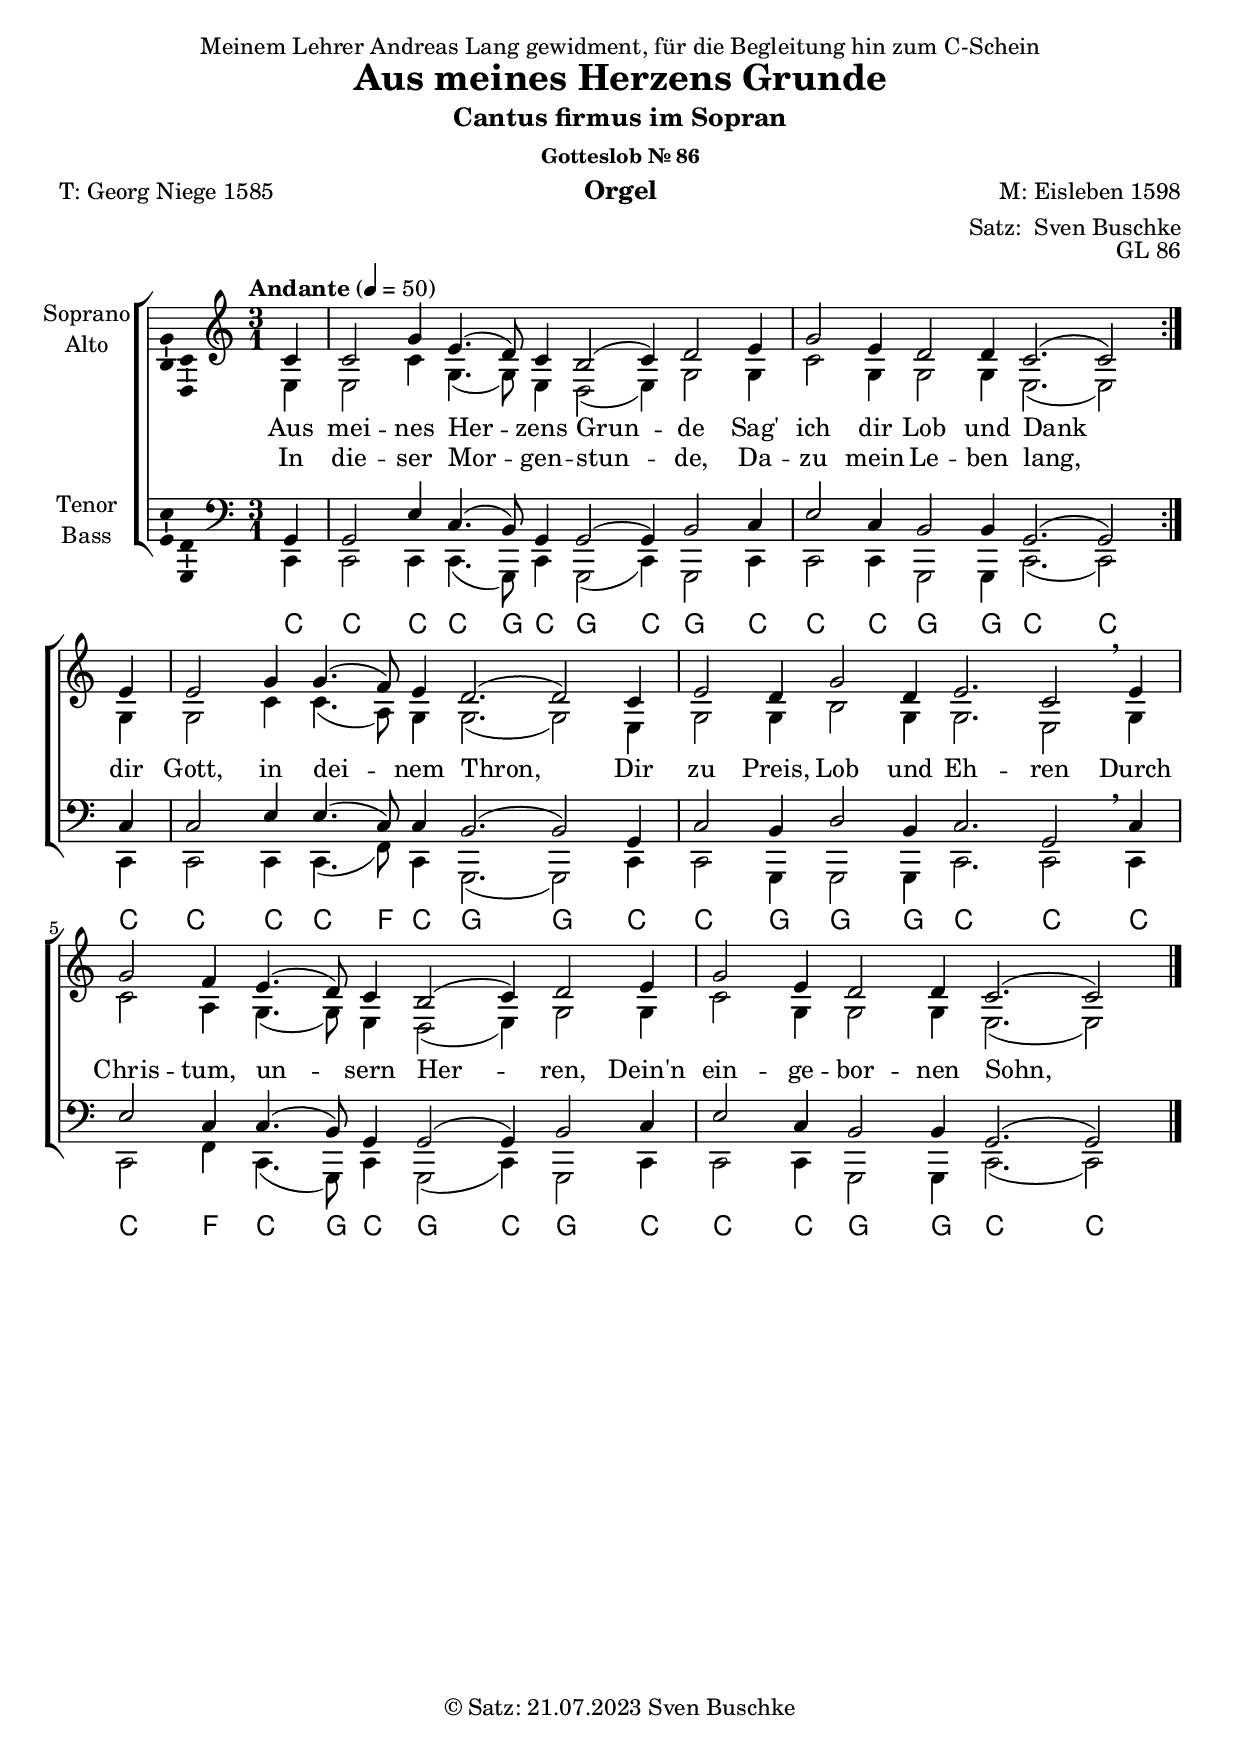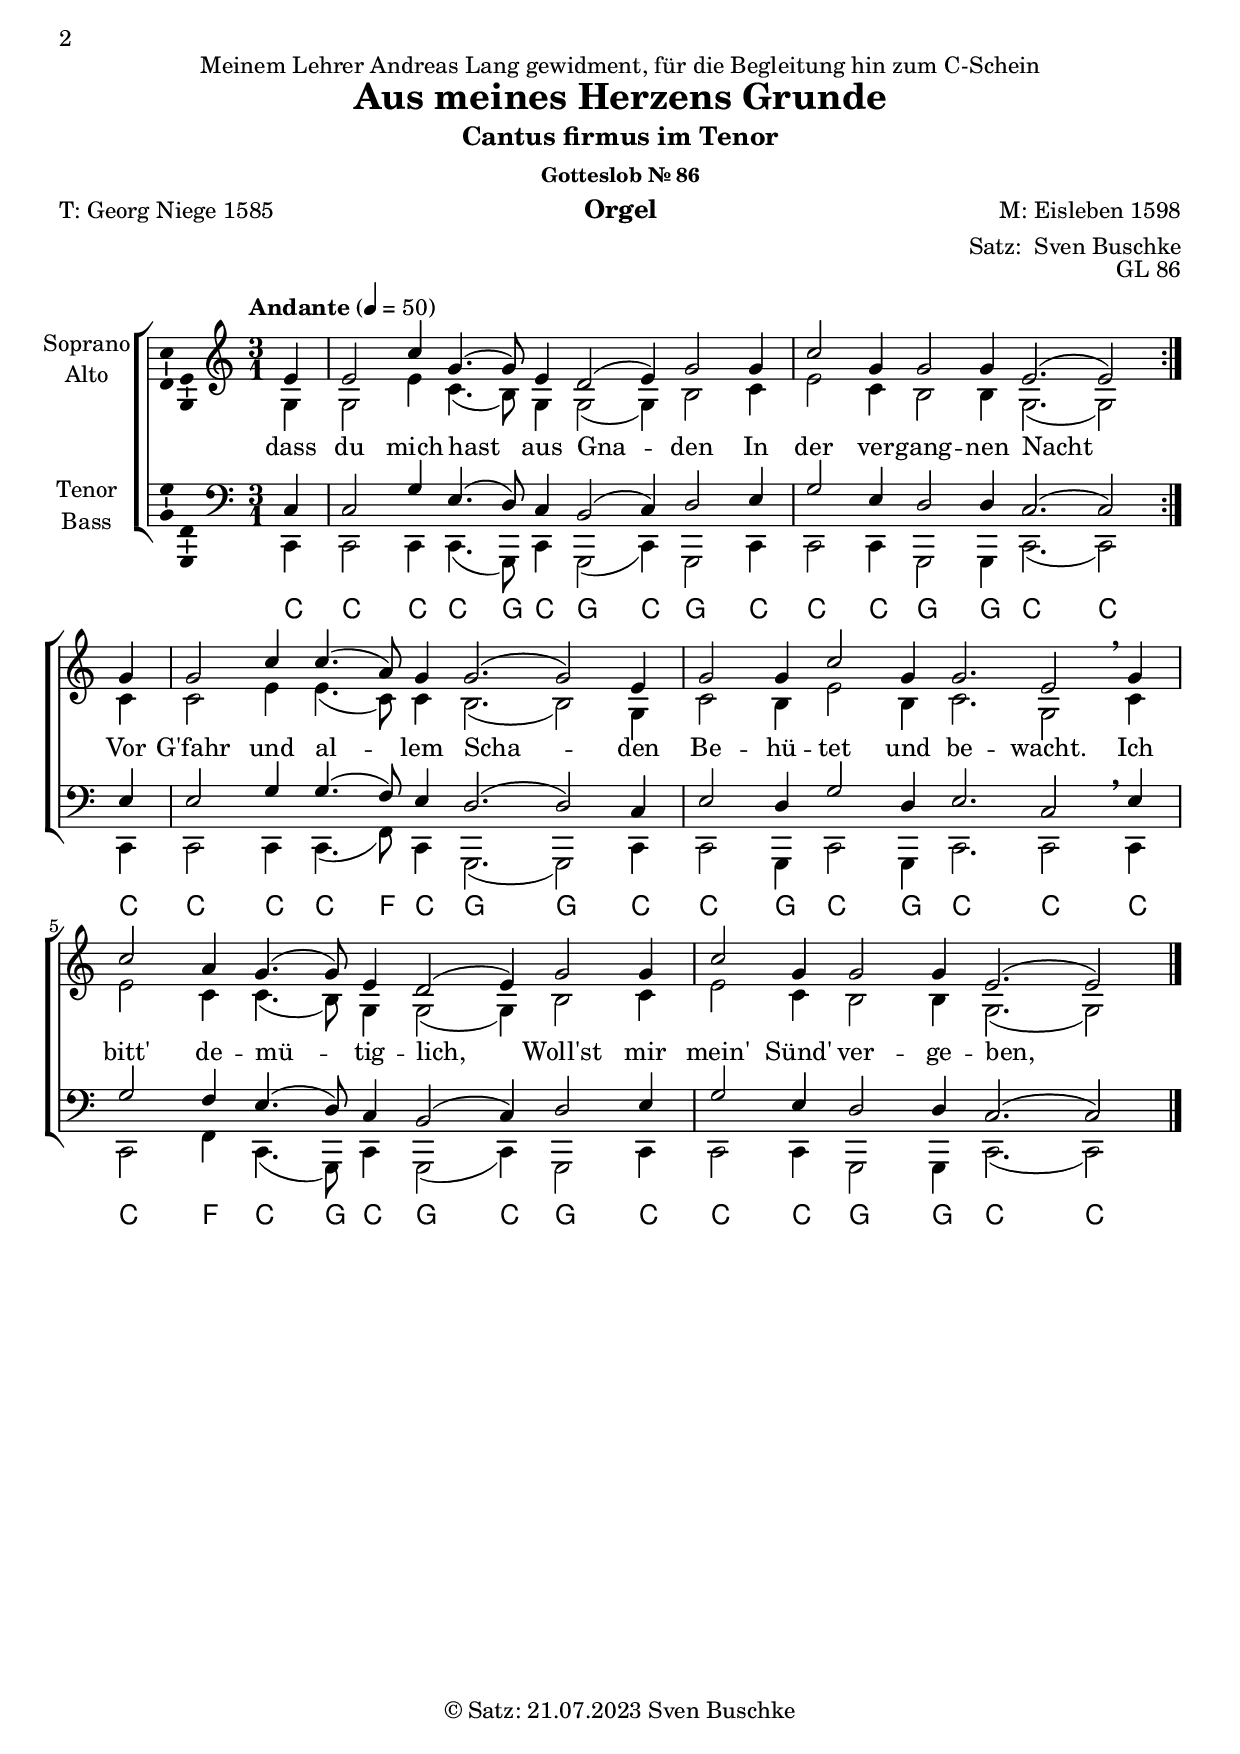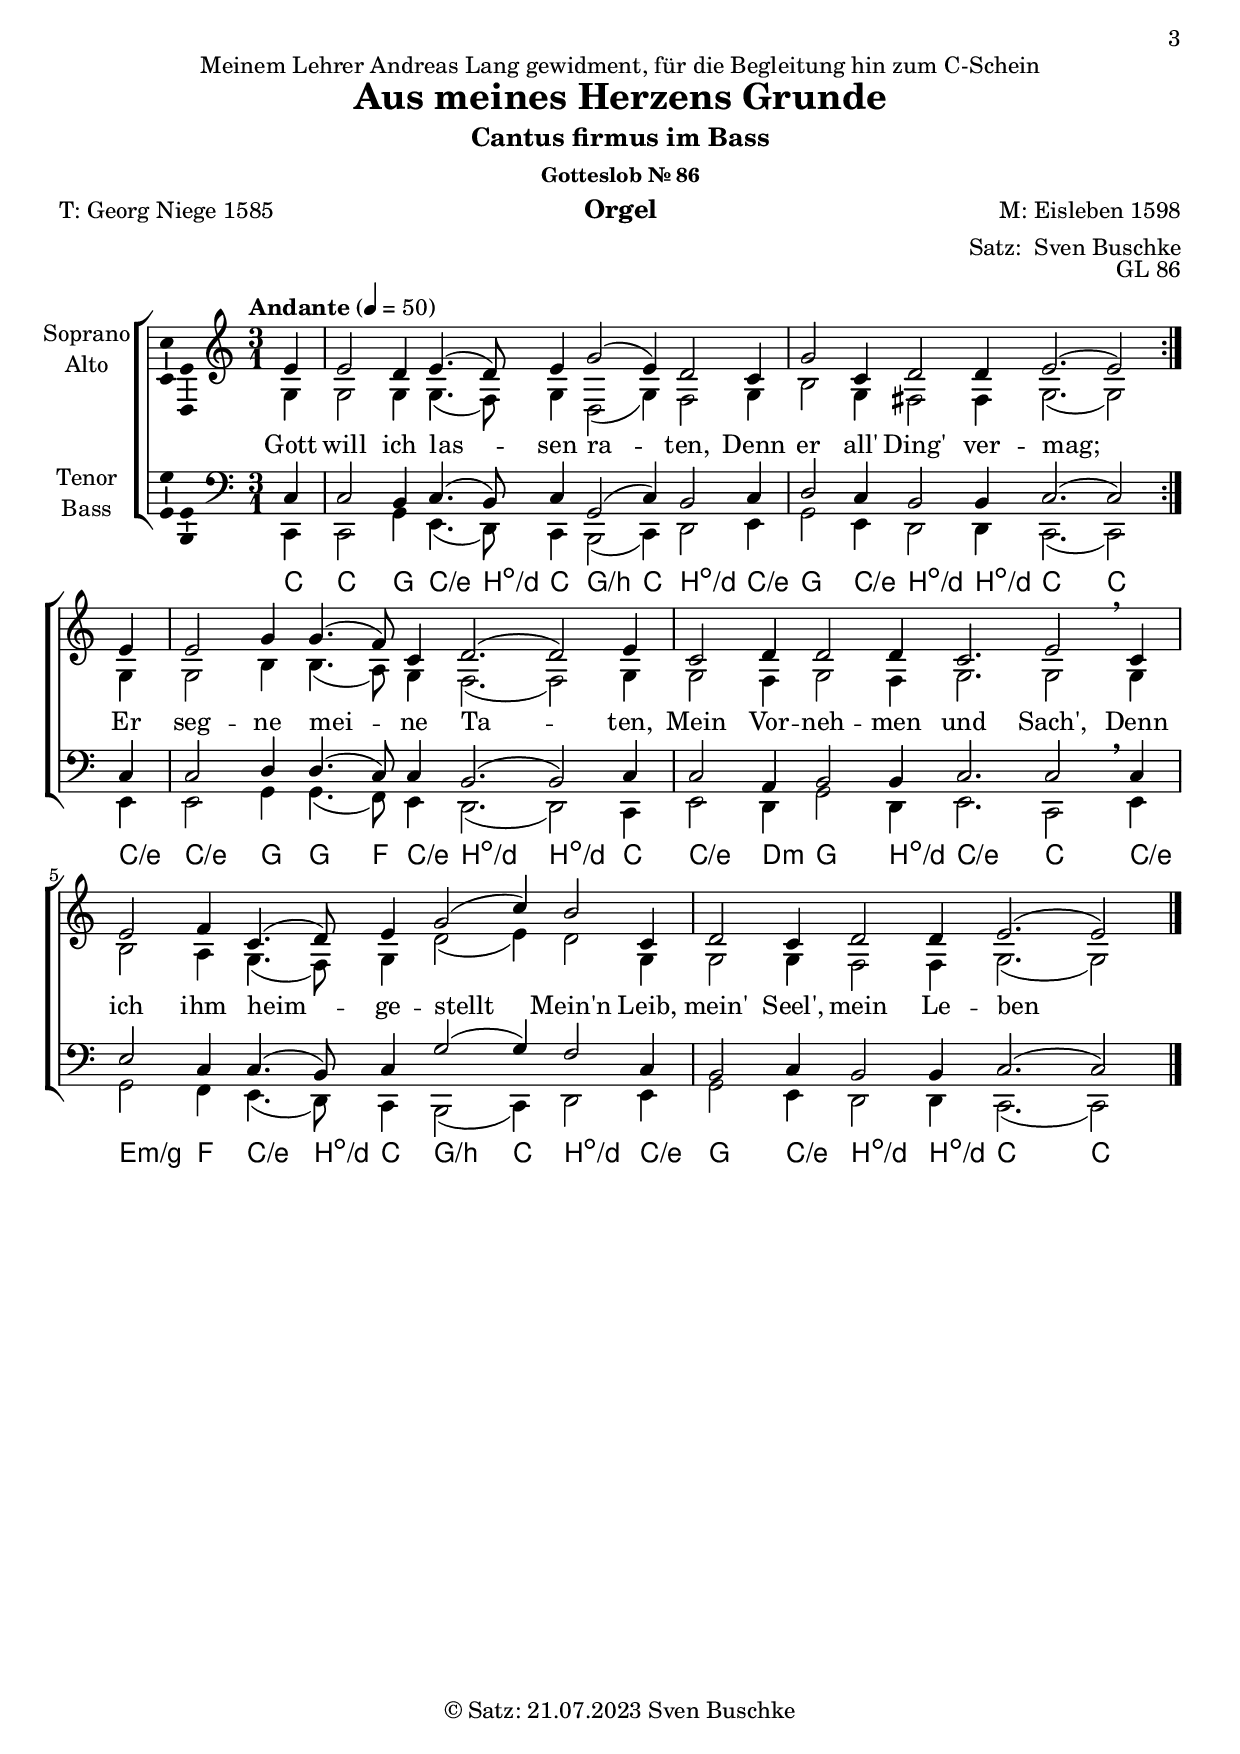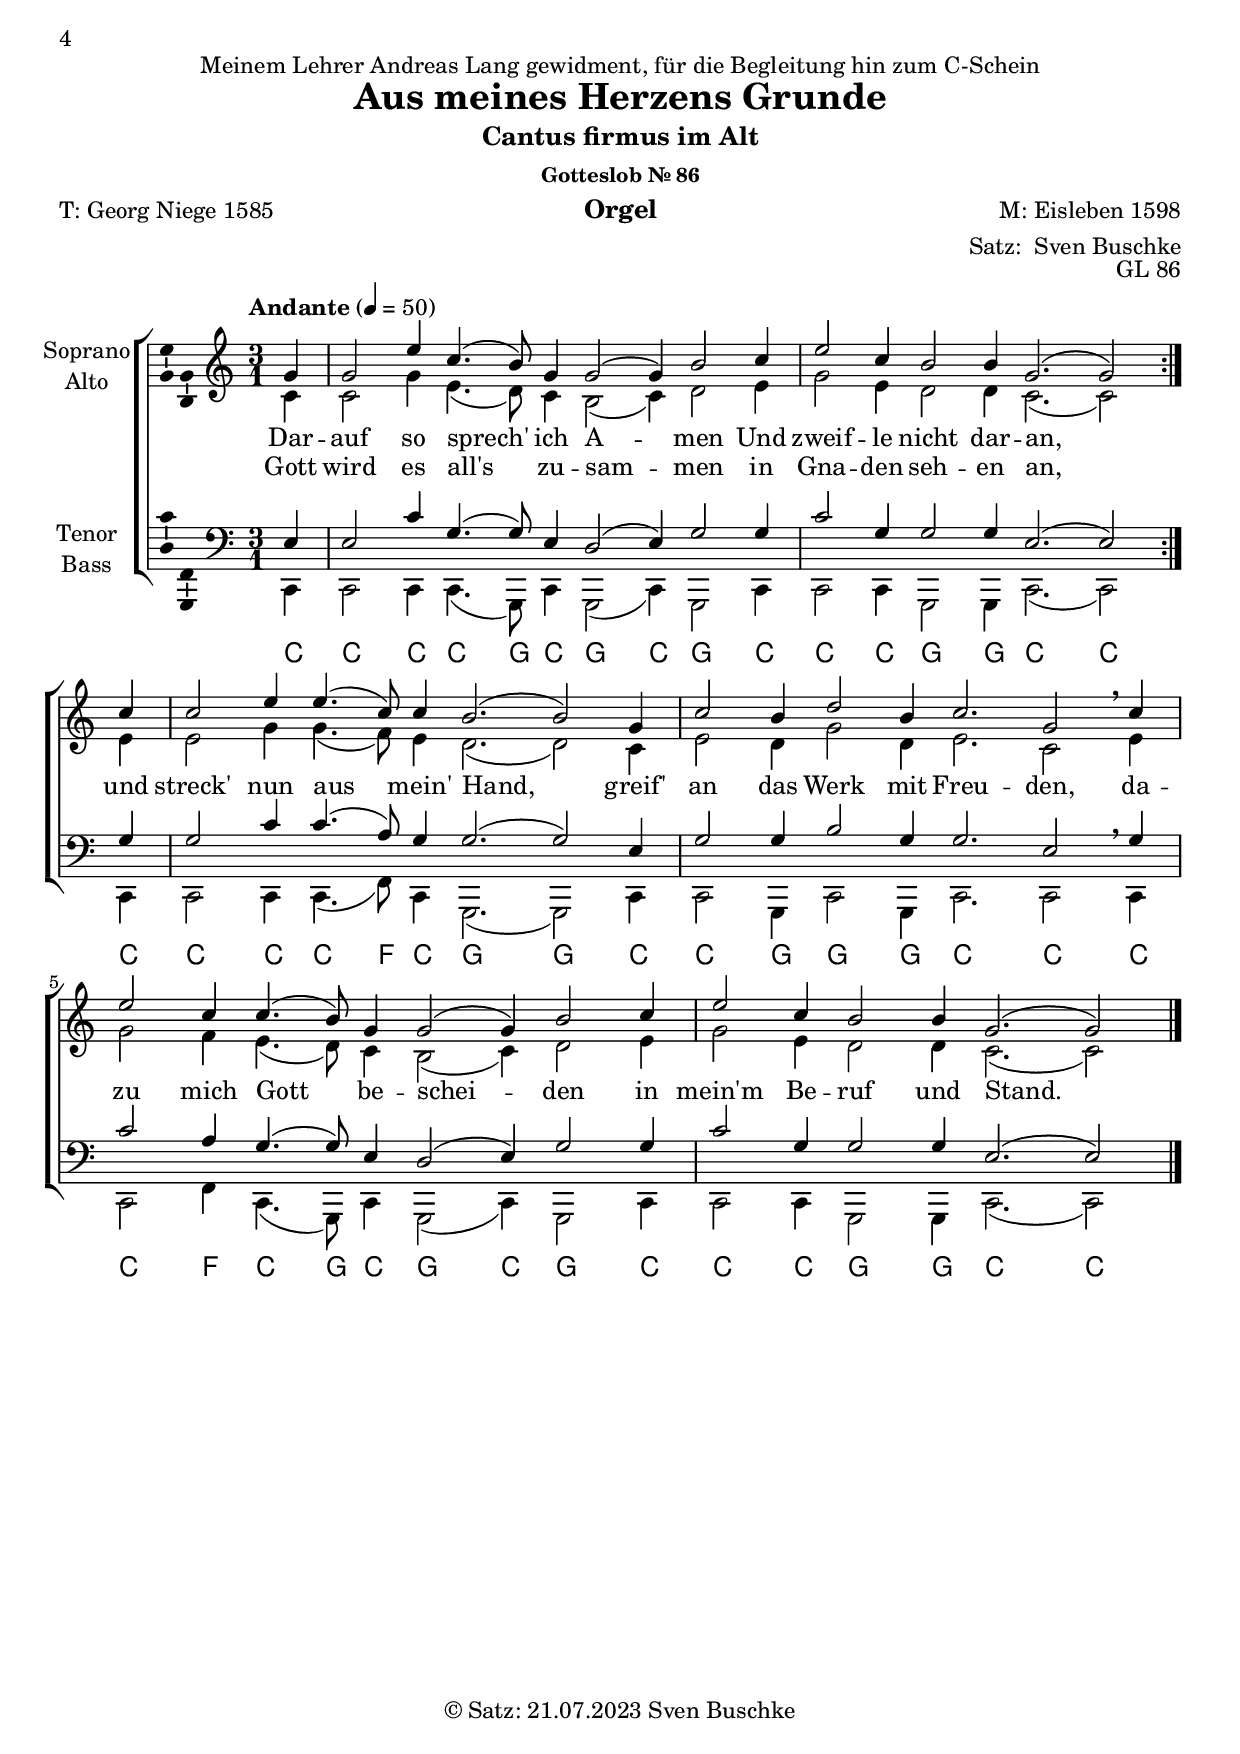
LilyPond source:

\version "2.24.1"
\language "english"

\include "predefined-guitar-fretboards.ly"
\header {
  dedication = "Meinem Lehrer Andreas Lang gewidment, für die Begleitung hin zum C-Schein"
  title = "Aus meines Herzens Grunde"
  subsubtitle = "Gotteslob Nr. 86"
  instrument = "Orgel"
  composer = "M: Eisleben 1598"
  arranger = \markup { "Satz: " \with-url #"https://buschke.com" "Sven Buschke" }
  poet = "T: Georg Niege 1585"
  meter = ""
  piece = ""
  opus = "GL 86"
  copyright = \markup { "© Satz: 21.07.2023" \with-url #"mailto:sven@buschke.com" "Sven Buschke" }
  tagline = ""
}

global = {
  \key c \major
  \time 3/1
  \tempo "Andante" 4=50
}

scoreASoprano = \relative c' {
  \global
  % Music follows here.
  \repeat volta 2 {
    \partial 4
    c4
    c2 g'4 e4.(d8) c4 b2(c4) d2 e4 g2 e4 d2 d4 c2.(c2)
  }
  e4 e2 g4 g4.(f8) e4 d2.(d2) c4 e2 d4 g2 d4 e2. c2\breathe
  e4 g2 f4 e4.(d8) c4 b2(c4) d2 e4 g2 e4 d2 d4 c2.(c2)
  \bar "|."
}

scoreAAlto = \relative c {
  \global
  % Music follows here.
  \repeat volta 2 {
    \partial 4
    e4
    e2 c'4  g4.(g8) e4 d2(e4) g2 g4 c2 g4 g2 g4 e2.(e2)
  }
  g4 g2 c4 c4.(a8) g4 g2.(g2) e4 g2 g4 b2 g4 g2. e2
  g4 c2 a4 g4.(g8) e4 d2(e4) g2 g4 c2 g4 g2 g4 e2.(e2)
}

scoreATenor = \relative c {
  \global
  % Music follows here.
  \repeat volta 2 {
    \partial 4
    g4
    g2 e'4 c4.(b8) g4 g2(g4) b2 c4 e2 c4 b2 b4 g2.(g2)
  }
  c4 c2 e4 e4.(c8) c4 b2.(b2) g4 c2 b4 d2 b4 c2.g2
  c4 e2 c4 c4.(b8) g4 g2(g4) b2 c4 e2 c4 b2 b4 g2.(g2)
}

scoreABass = \relative c, {
  \global
  % Music follows here.
  \repeat volta 2 {
    \partial 4
    c4 c2 c4 c4.(g8) c4 g2(c4) g2 c4 c2 c4 g2 g4 c2.(c2)
  }
  c4 c2 c4 c4.(f8) c4 g2.(g2) c4 c2 g4 g2 g4 c2. c2\breathe
  c4 c2 f4 c4.(g8) c4 g2(c4) g2 c4 c2 c4 g2 g4 c2.(c2)
}

scoreAVerseA = \lyricmode {
  % Lyrics follow here.
  Aus mei -- nes Her -- zens Grun -- de
  Sag' ich dir Lob und Dank
}

scoreAVerseB = \lyricmode {
  % Lyrics follow here.
  In die -- ser Mor -- gen -- stun -- de,
  Da -- zu mein Le -- ben lang,
}

scoreAVerseC = \lyricmode {
  % Lyrics follow here.
  dir Gott, in dei -- nem Thron,
  Dir zu Preis, Lob und Eh -- ren
  Durch Chris -- tum, un -- sern Her -- ren,
  Dein'n ein -- ge -- bor -- nen Sohn,
}

scoreAChordNames = \chordmode {
  \global
  \germanChords
  % Chords follow here.
  \repeat volta 2 {
    \partial 4
    c4 c2 c4 c4.(g8) c4 g2(c4) g2 c4 c2 c4 g2 g4 c2.(c2)
  }
  c4 c2 c4 c4.(f8) c4 g2.(g2) c4 c2 g4 g2 g4 c2. c2
  c4 c2 f4 c4.(g8) c4 g2(c4) g2 c4 c2 c4 g2 g4 c2.(c2)
}

scoreAFigBass = \figuremode {
  \global
  % Figures follow here.
}

scoreAChoirPart = \new ChoirStaff <<
  \new Staff \with {
    midiInstrument = "choir aahs"
    instrumentName = \markup \center-column { "Soprano" "Alto" }
  } <<
    \new Voice = "soprano" \with {
      \consists "Ambitus_engraver"
    } { \voiceOne \scoreASoprano }
    \new Voice = "alto" \with {
      \consists "Ambitus_engraver"
      \override Ambitus #'X-offset = #2.0
    } { \voiceTwo \scoreAAlto }
  >>
  \new Lyrics \with {
    \override VerticalAxisGroup #'staff-affinity = #CENTER
  } \lyricsto "soprano" {<<\scoreAVerseA \new Lyrics {\set associatedVoice = "soprano" \scoreAVerseB}>> \scoreAVerseC}
  \new Staff \with {
    midiInstrument = "choir aahs"
    instrumentName = \markup \center-column { "Tenor" "Bass" }
  } <<
    \clef bass
    \new Voice = "tenor" \with {
      \consists "Ambitus_engraver"
    } { \voiceOne \scoreATenor }
    \new Voice = "bass" \with {
      \consists "Ambitus_engraver"
      \override Ambitus #'X-offset = #2.0
    } { \voiceTwo \scoreABass }
  >>
>>

scoreAChordsPart = <<
  \new ChordNames \scoreAChordNames
  %   \scoreAChordNames
  %   \new FretBoards \scoreAChordNames
>>

scoreABassFiguresPart = \new FiguredBass \with {
  useBassFigureExtenders = ##t
} \scoreAFigBass

\bookpart {
  \header {
    subtitle = "Cantus firmus im Sopran"
  }
  \score {
    <<
      \scoreAChoirPart
      \scoreAChordsPart
      \scoreABassFiguresPart
    >>
    \layout { }
    \midi {
      \tempo 4=100
    }
  }
}

scoreBSoprano = \relative c' {
  \global
  % Music follows here.
  \repeat volta 2 {
    \partial 4
    e4
    e2 c'4  g4.(g8) e4 d2(e4) g2 g4 c2 g4 g2 g4 e2.(e2)
  }
  g4 g2 c4 c4.(a8) g4 g2.(g2) e4 g2 g4 c2 g4 g2. e2\breathe
  g4 c2 a4 g4.(g8) e4 d2(e4) g2 g4 c2 g4 g2 g4 e2.(e2)
}

scoreBAlto = \relative c' {
  \global
  % Music follows here.
  \repeat volta 2 {
    \partial 4
    g4
    g2 e'4 c4.(b8) g4 g2(g4) b2 c4 e2 c4 b2 b4 g2.(g2)
  }
  c4 c2 e4 e4.(c8) c4 b2.(b2) g4 c2 b4 e2 b4 c2.g2
  c4 e2 c4 c4.(b8) g4 g2(g4) b2 c4 e2 c4 b2 b4 g2.(g2)
}

scoreBTenor = \relative c {
  \global
  % Music follows here.
  \repeat volta 2 {
    \partial 4
    c4
    c2 g'4 e4.(d8) c4 b2(c4) d2 e4 g2 e4 d2 d4 c2.(c2)
  }
  e4 e2 g4 g4.(f8) e4 d2.(d2) c4 e2 d4 g2 d4 e2. c2\breathe
  e4 g2 f4 e4.(d8) c4 b2(c4) d2 e4 g2 e4 d2 d4 c2.(c2)
  \bar "|."
}

scoreBBass = \relative c, {
  \global
  % Music follows here.
  \repeat volta 2 {
    \partial 4
    c4 c2 c4 c4.(g8) c4 g2(c4) g2 c4 c2 c4 g2 g4 c2.(c2)
  }
  c4 c2 c4 c4.(f8) c4 g2.(g2) c4 c2 g4 c2 g4 c2. c2\breathe
  c4 c2 f4 c4.(g8) c4 g2(c4) g2 c4 c2 c4 g2 g4 c2.(c2)
}

scoreBVerseA = \lyricmode {
  % Lyrics follow here.
  dass du mich hast aus Gna -- den
  In der ver -- gang -- nen Nacht
  Vor G'fahr und al -- lem Scha -- den
  Be -- hü -- tet und be -- wacht.
  Ich bitt' de -- mü -- tig -- lich,
  Woll'st mir mein' Sünd' ver -- ge -- ben,
  Wo -- mit in die -- sem Le -- ben
  Ich hab' er -- zür -- net dich.
}

scoreBVerseB = \lyricmode {
  % Lyrics follow here.

}

scoreBVerseC = \lyricmode {
  % Lyrics follow here.

}

scoreBChordNames = \chordmode {
  \global
  \germanChords
  % Chords follow here.
  \repeat volta 2 {
    \partial 4
    c4 c2 c4 c4.(g8) c4 g2(c4) g2 c4 c2 c4 g2 g4 c2.(c2)
  }
  c4 c2 c4 c4.(f8) c4 g2.(g2) c4 c2 g4 c2 g4 c2. c2
  c4 c2 f4 c4.(g8) c4 g2(c4) g2 c4 c2 c4 g2 g4 c2.(c2)
}

scoreBFigBass = \figuremode {
  \global
  % Figures follow here.

}

scoreBChoirPart = \new ChoirStaff <<
  \new Staff \with {
    midiInstrument = "choir aahs"
    instrumentName = \markup \center-column { "Soprano" "Alto" }
  } <<
    \new Voice = "soprano" \with {
      \consists "Ambitus_engraver"
    } { \voiceOne \scoreBSoprano }
    \new Voice = "alto" \with {
      \consists "Ambitus_engraver"
      \override Ambitus #'X-offset = #2.0
    } { \voiceTwo \scoreBAlto }
  >>
  \new Lyrics \with {
    \override VerticalAxisGroup #'staff-affinity = #CENTER
  } \lyricsto "soprano" {<<\scoreBVerseA \new Lyrics {\set associatedVoice = "soprano" \scoreBVerseB}>> \scoreBVerseC}
  \new Staff \with {
    midiInstrument = "choir aahs"
    instrumentName = \markup \center-column { "Tenor" "Bass" }
  } <<
    \clef bass
    \new Voice = "tenor" \with {
      \consists "Ambitus_engraver"
    } { \voiceOne \scoreBTenor }
    \new Voice = "bass" \with {
      \consists "Ambitus_engraver"
      \override Ambitus #'X-offset = #2.0
    } { \voiceTwo \scoreBBass }
  >>
>>

scoreBChordsPart = <<
  \new ChordNames \scoreBChordNames
  %   \scoreBChordNames
  %   \new FretBoards \scoreBChordNames
>>

scoreBBassFiguresPart = \new FiguredBass \with {
  useBassFigureExtenders = ##t
} \scoreBFigBass

\bookpart {
  \header {
    subtitle = "Cantus firmus im Tenor"
  }
  \score {
    <<
      \scoreBChoirPart
      \scoreBChordsPart
      \scoreBBassFiguresPart
    >>
    \layout { }
    \midi {
      \tempo 4=100
    }
  }
}

scoreCSoprano = \relative c' {
  \global
  % Music follows here.
  \repeat volta 2 {
    \partial 4
    e4 e2 d4 e4.(d8) e4 g2(e4) d2 c4 g'2 c,4 d2 d4 e2.(e2)
  }
  e4 e2 g4 g4.(f8) c4 d2.(d2) e4 c2 d4 d2 d4 c2. e2\breathe
  c4 e2 f4 c4.(d8) e4 g2(c4) b2 c,4 d2 c4 d2 d4 e2.(e2)
}

scoreCAlto = \relative c' {
  \global
  % Music follows here.
  \repeat volta 2 {
    \partial 4
    g4
    g2 g4 g4.(f8) g4 d2(g4) f2 g4 b2 g4 fs2 fs4 g2.(g2)
  }
  g4 g2 b4 b4.(a8) g4 f2.(f2) g4 g2 f4 g2 f4 g2. g2
  g4 b2 a4 g4.(f8) g4 d'2(e4) d2 g,4 g2 g4 f2 f4 g2.(g2)

}

scoreCTenor = \relative c {
  \global
  % Music follows here.
  \repeat volta 2 {
    \partial 4
    c4 c2 b4 c4.(b8) c4 g2(c4) b2 c4 d2 c4 b2 b4 c2.(c2)
  }
  c4 c2 d4 d4.(c8) c4 b2.(b2) c4 c2 a4 b2 b4 c2. c2\breathe
  c4 e2 c4 c4.(b8) c4 g'2(g4) f2 c4 b2 c4 b2 b4 c2.(c2)
}

scoreCBass = \relative c, {
  \global
  % Music follows here.
  \repeat volta 2 {
    \partial 4
    c4
    c2 g'4 e4.(d8) c4 b2(c4) d2 e4 g2 e4 d2 d4 c2.(c2)
  }
  e4 e2 g4 g4.(f8) e4 d2.(d2) c4 e2 d4 g2 d4 e2. c2\breathe
  e4 g2 f4 e4.(d8) c4 b2(c4) d2 e4 g2 e4 d2 d4 c2.(c2)
  \bar "|."
}

scoreCVerseA = \lyricmode {
  % Lyrics follow here.
  Gott will ich las -- sen ra -- ten,
  Denn er all' Ding' ver -- mag;
  Er seg -- ne mei -- ne Ta -- ten,
  Mein Vor -- neh -- men und Sach',
  Denn ich ihm heim -- ge -- stellt
  Mein'n Leib, mein' Seel', mein Le -- ben
  Und was er mir sonst ge -- ben.
  Er mach's, wie's ihm ge -- fällt.
}

scoreCVerseB = \lyricmode {
  % Lyrics follow here.

}

scoreCVerseC = \lyricmode {
  % Lyrics follow here.

}

scoreCChordNames = \chordmode {
  \global
  \germanChords
  % Chords follow here.
  \repeat volta 2 {
    \partial 4
    c4 c2 g4 c4./e(b8:dim/d) c4 g2/b(c4) b2:dim/d c4/e g2 c4/e b2:dim/d b4:dim/d c2.(c2)
  }
  c4/e c2/e g4 g4.(f8) c4/e b2.:dim/d(b2:dim/d) c4 c2/e d4:m g2 b4:dim/d c2./e c2
  c4/e e2:m/g f4 c4./e(b8:dim/d) c4 g2/b(c4) b2:dim/d c4/e g2 c4/e b2:dim/d b4:dim/d c2.(c2)
}

scoreCFigBass = \figuremode {
  \global
  % Figures follow here.

}

scoreCChoirPart = \new ChoirStaff <<
  \new Staff \with {
    midiInstrument = "choir aahs"
    instrumentName = \markup \center-column { "Soprano" "Alto" }
  } <<
    \new Voice = "soprano" \with {
      \consists "Ambitus_engraver"
    } { \voiceOne \scoreCSoprano }
    \new Voice = "alto" \with {
      \consists "Ambitus_engraver"
      \override Ambitus #'X-offset = #2.0
    } { \voiceTwo \scoreCAlto }
  >>
  \new Lyrics \with {
    \override VerticalAxisGroup #'staff-affinity = #CENTER
  } \lyricsto "soprano" {<<\scoreCVerseA \new Lyrics {\set associatedVoice = "soprano" \scoreCVerseB}>> \scoreCVerseC}
  \new Staff \with {
    midiInstrument = "choir aahs"
    instrumentName = \markup \center-column { "Tenor" "Bass" }
  } <<
    \clef bass
    \new Voice = "tenor" \with {
      \consists "Ambitus_engraver"
    } { \voiceOne \scoreCTenor }
    \new Voice = "bass" \with {
      \consists "Ambitus_engraver"
      \override Ambitus #'X-offset = #2.0
    } { \voiceTwo \scoreCBass }
  >>
>>

scoreCChordsPart = <<
  \new ChordNames \scoreCChordNames
  %   \scoreCChordNames
  %   \new FretBoards \scoreCChordNames
>>

scoreCBassFiguresPart = \new FiguredBass \with {
  useBassFigureExtenders = ##t
} \scoreCFigBass

\bookpart {
  \header {
    subtitle = "Cantus firmus im Bass"
  }
  \score {
    <<
      \scoreCChoirPart
      \scoreCChordsPart
      \scoreCBassFiguresPart
    >>
    \layout { }
    \midi {
      \tempo 4=100
    }
  }
}

scoreDSoprano = \relative c'' {
  \global
  % Music follows here.
  \repeat volta 2 {
    \partial 4
    g4
    g2 e'4 c4.(b8) g4 g2(g4) b2 c4 e2 c4 b2 b4 g2.(g2)
  }
  c4 c2 e4 e4.(c8) c4 b2.(b2) g4 c2 b4 d2 b4 c2.g2
  c4 e2 c4 c4.(b8) g4 g2(g4) b2 c4 e2 c4 b2 b4 g2.(g2)
}

scoreDAlto = \relative c' {
  \global
  % Music follows here.
  \repeat volta 2 {
    \partial 4
    c4
    c2 g'4 e4.(d8) c4 b2(c4) d2 e4 g2 e4 d2 d4 c2.(c2)
  }
  e4 e2 g4 g4.(f8) e4 d2.(d2) c4 e2 d4 g2 d4 e2. c2\breathe
  e4 g2 f4 e4.(d8) c4 b2(c4) d2 e4 g2 e4 d2 d4 c2.(c2)
  \bar "|."
}

scoreDTenor = \relative c {
  \global
  % Music follows here.
  \repeat volta 2 {
    \partial 4
    e4
    e2 c'4  g4.(g8) e4 d2(e4) g2 g4 c2 g4 g2 g4 e2.(e2)
  }
  g4 g2 c4 c4.(a8) g4 g2.(g2) e4 g2 g4 b2 g4 g2. e2
  g4 c2 a4 g4.(g8) e4 d2(e4) g2 g4 c2 g4 g2 g4 e2.(e2)
}

scoreDBass = \relative c, {
  \global
  % Music follows here.
  \repeat volta 2 {
    \partial 4
    c4 c2 c4 c4.(g8) c4 g2(c4) g2 c4 c2 c4 g2 g4 c2.(c2)
  }
  c4 c2 c4 c4.(f8) c4 g2.(g2) c4 c2 g4 c2 g4 c2. c2\breathe
  c4 c2 f4 c4.(g8) c4 g2(c4) g2 c4 c2 c4 g2 g4 c2.(c2)
}

scoreDVerseA = \lyricmode {
  % Lyrics follow here.
  Dar -- auf so sprech' ich A -- men
  Und zweif -- le nicht dar -- an,
}

scoreDVerseB = \lyricmode {
  % Lyrics follow here.
  Gott wird es all's zu -- sam -- men
  in Gna -- den seh -- en an,
}

scoreDVerseC = \lyricmode {
  % Lyrics follow here.
  und streck' nun aus mein' Hand,
  greif' an das Werk mit Freu -- den,
  da -- zu mich Gott be -- schei -- den
  in mein'm Be -- ruf und Stand.
}

scoreDChordNames = \chordmode {
  \global
  \germanChords
  % Chords follow here.
  \repeat volta 2 {
    \partial 4
    c4 c2 c4 c4.(g8) c4 g2(c4) g2 c4 c2 c4 g2 g4 c2.(c2)
  }
  c4 c2 c4 c4.(f8) c4 g2.(g2) c4 c2 g4 g2 g4 c2. c2
  c4 c2 f4 c4.(g8) c4 g2(c4) g2 c4 c2 c4 g2 g4 c2.(c2)
}

scoreDFigBass = \figuremode {
  \global
  % Figures follow here.

}

scoreDChoirPart = \new ChoirStaff <<
  \new Staff \with {
    midiInstrument = "choir aahs"
    instrumentName = \markup \center-column { "Soprano" "Alto" }
  } <<
    \new Voice = "soprano" \with {
      \consists "Ambitus_engraver"
    } { \voiceOne \scoreDSoprano }
    \new Voice = "alto" \with {
      \consists "Ambitus_engraver"
      \override Ambitus #'X-offset = #2.0
    } { \voiceTwo \scoreDAlto }
  >>
  \new Lyrics \with {
    \override VerticalAxisGroup #'staff-affinity = #CENTER
  } \lyricsto "soprano" {<<\scoreDVerseA \new Lyrics {\set associatedVoice = "soprano" \scoreDVerseB}>> \scoreDVerseC}
  \new Staff \with {
    midiInstrument = "choir aahs"
    instrumentName = \markup \center-column { "Tenor" "Bass" }
  } <<
    \clef bass
    \new Voice = "tenor" \with {
      \consists "Ambitus_engraver"
    } { \voiceOne \scoreDTenor }
    \new Voice = "bass" \with {
      \consists "Ambitus_engraver"
      \override Ambitus #'X-offset = #2.0
    } { \voiceTwo \scoreDBass }
  >>
>>

scoreDChordsPart = <<
  \new ChordNames \scoreDChordNames
  %   \scoreDChordNames
  %   \new FretBoards \scoreDChordNames
>>

scoreDBassFiguresPart = \new FiguredBass \with {
  useBassFigureExtenders = ##t
} \scoreDFigBass

\bookpart {
  \header {
    subtitle = "Cantus firmus im Alt"
  }
  \score {
    <<
      \scoreDChoirPart
      \scoreDChordsPart
      \scoreDBassFiguresPart
    >>
    \layout { }
    \midi {
      \tempo 4=100
    }
  }
}